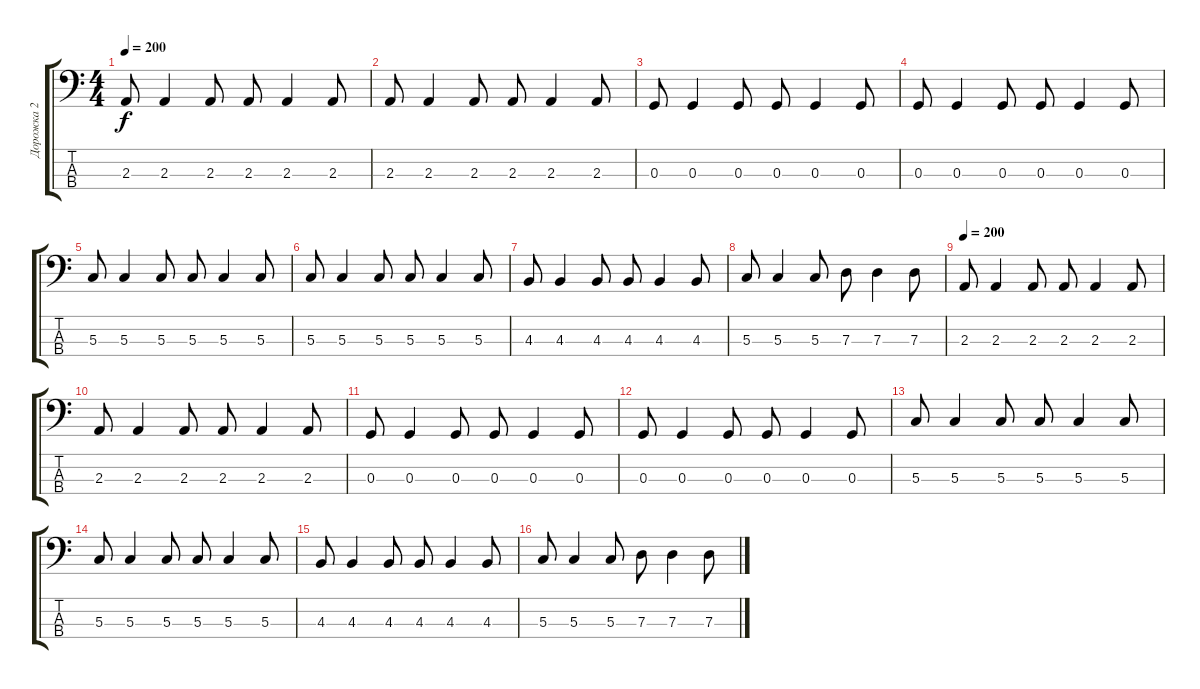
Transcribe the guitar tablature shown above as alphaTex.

\track ("Дорожка 2" "Дорожка 2") {instrument acousticbass}
\staff {score tabs}
\tuning (F2 C2 G1 C1) {hide}
\ts (4 4)
\tempo 200
\clef f4
\ks c
2.3.8{dy f} 2.3.4 2.3.8 2.3.8 2.3.4 2.3.8 |
2.3.8 2.3.4 2.3.8 2.3.8 2.3.4 2.3.8 |
0.3.8 0.3.4 0.3.8 0.3.8 0.3.4 0.3.8 |
0.3.8 0.3.4 0.3.8 0.3.8 0.3.4 0.3.8 |
5.3.8 5.3.4 5.3.8 5.3.8 5.3.4 5.3.8 |
5.3.8 5.3.4 5.3.8 5.3.8 5.3.4 5.3.8 |
4.3.8 4.3.4 4.3.8 4.3.8 4.3.4 4.3.8 |
5.3.8 5.3.4 5.3.8 7.3.8 7.3.4 7.3.8 |
\tempo 200
2.3.8 2.3.4 2.3.8 2.3.8 2.3.4 2.3.8 |
2.3.8 2.3.4 2.3.8 2.3.8 2.3.4 2.3.8 |
0.3.8 0.3.4 0.3.8 0.3.8 0.3.4 0.3.8 |
0.3.8 0.3.4 0.3.8 0.3.8 0.3.4 0.3.8 |
5.3.8 5.3.4 5.3.8 5.3.8 5.3.4 5.3.8 |
5.3.8 5.3.4 5.3.8 5.3.8 5.3.4 5.3.8 |
4.3.8 4.3.4 4.3.8 4.3.8 4.3.4 4.3.8 |
5.3.8 5.3.4 5.3.8 7.3.8 7.3.4 7.3.8
